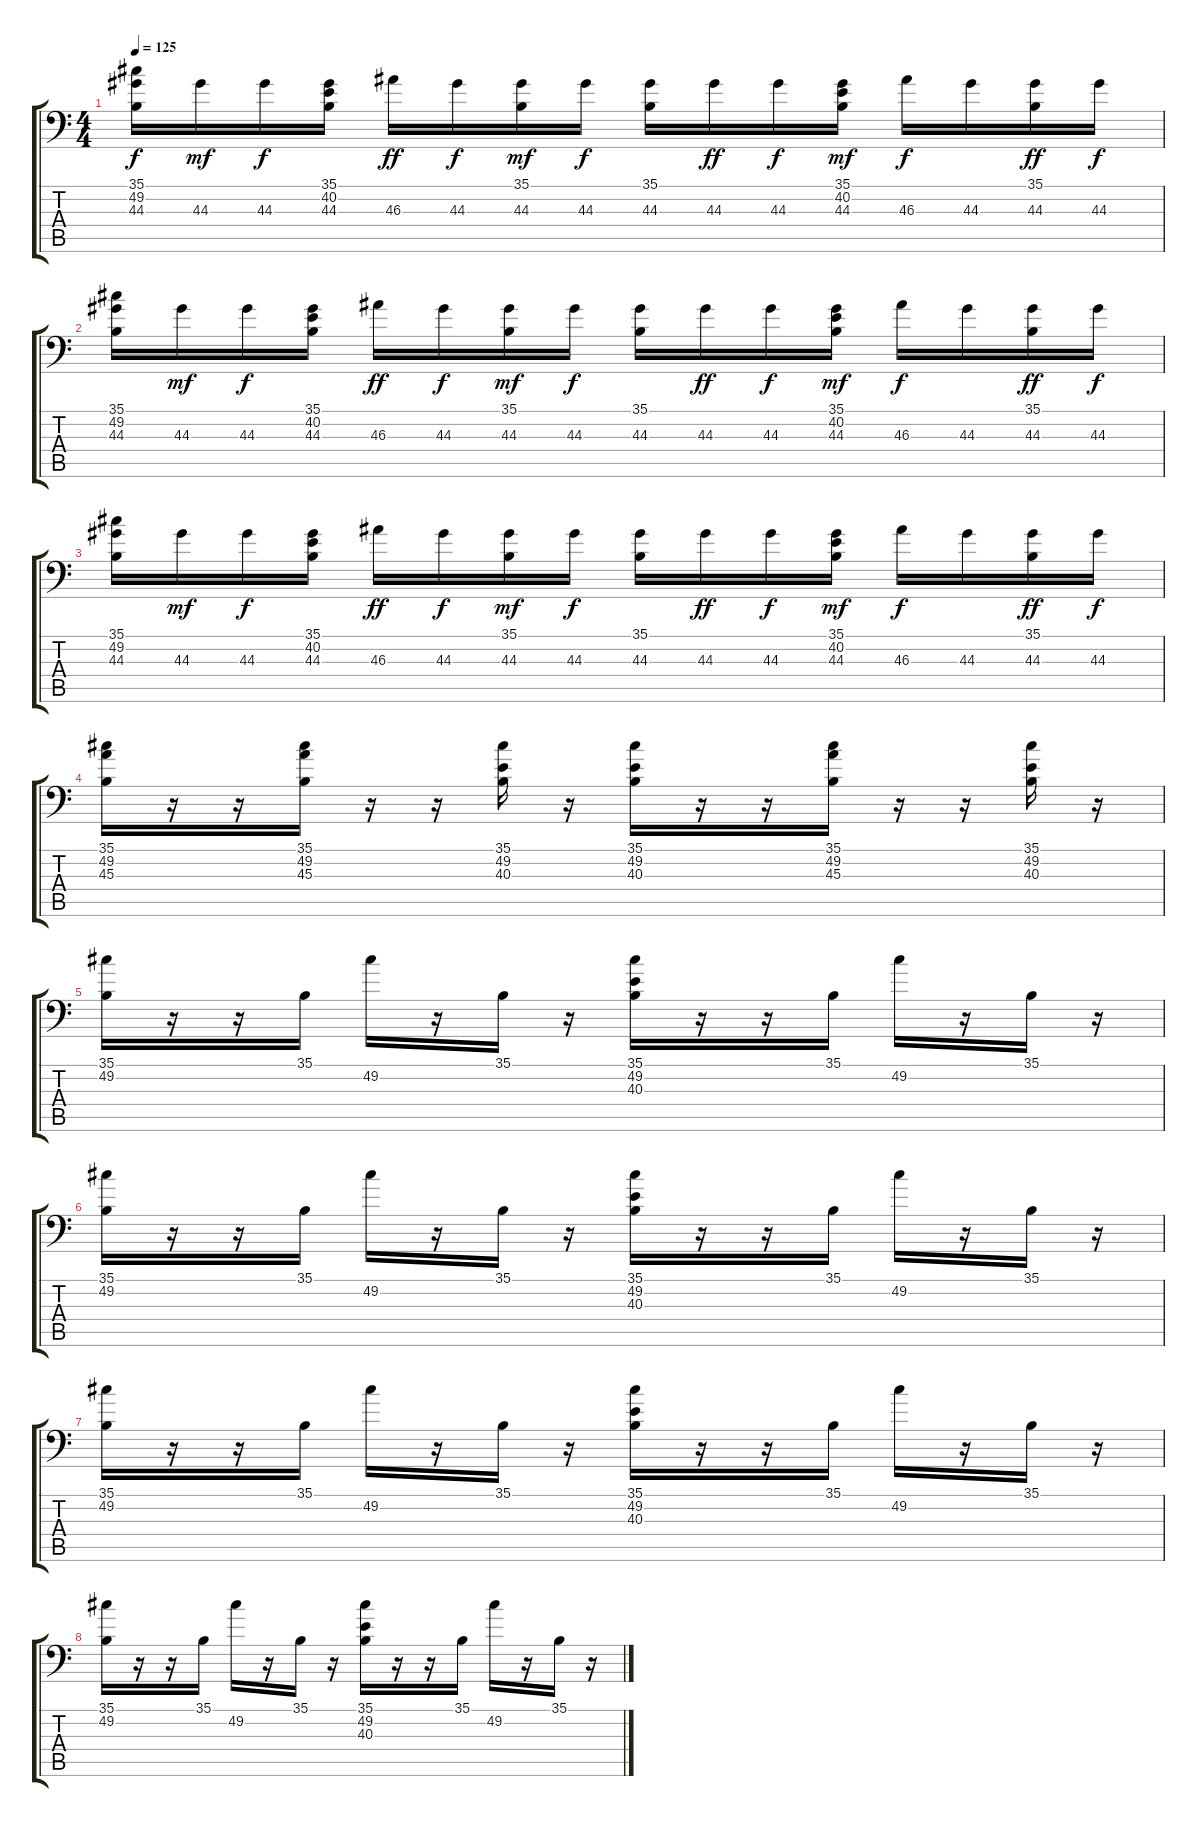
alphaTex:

\track "" {instrument acousticgrandpiano}
\staff {score tabs}
\tuning (C-1 C-1 C-1 C-1 C-1 C-1) {hide}
\ts (4 4)
\tempo 125
\clef f4
\ks c
(35.1 49.2 44.3).16{dy f} 44.3.16{dy mf} 44.3.16{dy f} (35.1 40.2 44.3).16 46.3.16{dy ff} 44.3.16{dy f} (35.1 44.3).16{dy mf} 44.3.16{dy f} (35.1 44.3).16 44.3.16{dy ff} 44.3.16{dy f} (35.1 40.2 44.3).16{dy mf} 46.3.16{dy f} 44.3.16 (35.1 44.3).16{dy ff} 44.3.16{dy f} |
(35.1 49.2 44.3).16 44.3.16{dy mf} 44.3.16{dy f} (35.1 40.2 44.3).16 46.3.16{dy ff} 44.3.16{dy f} (35.1 44.3).16{dy mf} 44.3.16{dy f} (35.1 44.3).16 44.3.16{dy ff} 44.3.16{dy f} (35.1 40.2 44.3).16{dy mf} 46.3.16{dy f} 44.3.16 (35.1 44.3).16{dy ff} 44.3.16{dy f} |
(35.1 49.2 44.3).16 44.3.16{dy mf} 44.3.16{dy f} (35.1 40.2 44.3).16 46.3.16{dy ff} 44.3.16{dy f} (35.1 44.3).16{dy mf} 44.3.16{dy f} (35.1 44.3).16 44.3.16{dy ff} 44.3.16{dy f} (35.1 40.2 44.3).16{dy mf} 46.3.16{dy f} 44.3.16 (35.1 44.3).16{dy ff} 44.3.16{dy f} |
(35.1 49.2 45.3).16 r.16 r.16 (35.1 49.2 45.3).16 r.16 r.16 (35.1 49.2 40.3).16 r.16 (35.1 49.2 40.3).16 r.16 r.16 (35.1 49.2 45.3).16 r.16 r.16 (35.1 49.2 40.3).16 r.16 |
(35.1 49.2).16 r.16 r.16 35.1.16 49.2.16 r.16 35.1.16 r.16 (35.1 49.2 40.3).16 r.16 r.16 35.1.16 49.2.16 r.16 35.1.16 r.16 |
(35.1 49.2).16 r.16 r.16 35.1.16 49.2.16 r.16 35.1.16 r.16 (35.1 49.2 40.3).16 r.16 r.16 35.1.16 49.2.16 r.16 35.1.16 r.16 |
(35.1 49.2).16 r.16 r.16 35.1.16 49.2.16 r.16 35.1.16 r.16 (35.1 49.2 40.3).16 r.16 r.16 35.1.16 49.2.16 r.16 35.1.16 r.16 |
(35.1 49.2).16 r.16 r.16 35.1.16 49.2.16 r.16 35.1.16 r.16 (35.1 49.2 40.3).16 r.16 r.16 35.1.16 49.2.16 r.16 35.1.16 r.16
